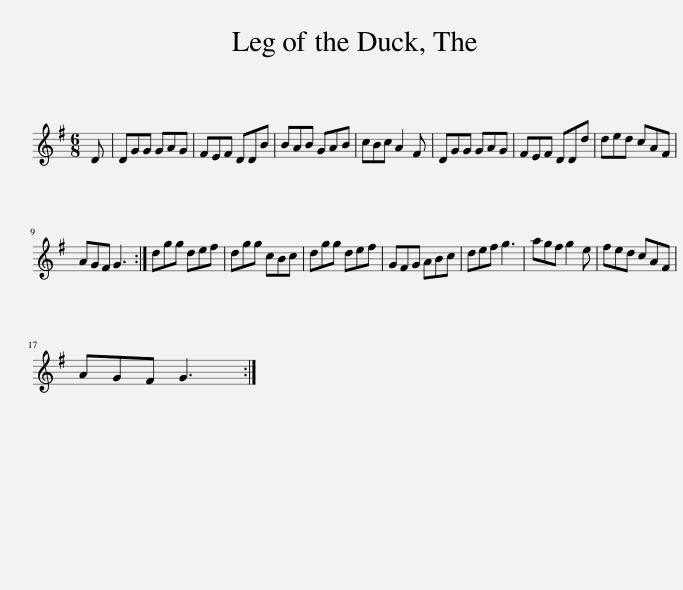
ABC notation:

X:1
L:1/8
M:6/8
I:linebreak $
K:G
V:1 treble
V:1
 D | DGG GAG | FEF DDB | BAB GAB | cBc A2 F | %5
 DGG GAG | FEF DDd | ded cAF |$ AGF G3 :| dgg def | %10
 dgg cBc | dgg def | GFG ABc | def g3 | agf g2 e | %15
 fed cAF |$ AGF G3 :| %17
